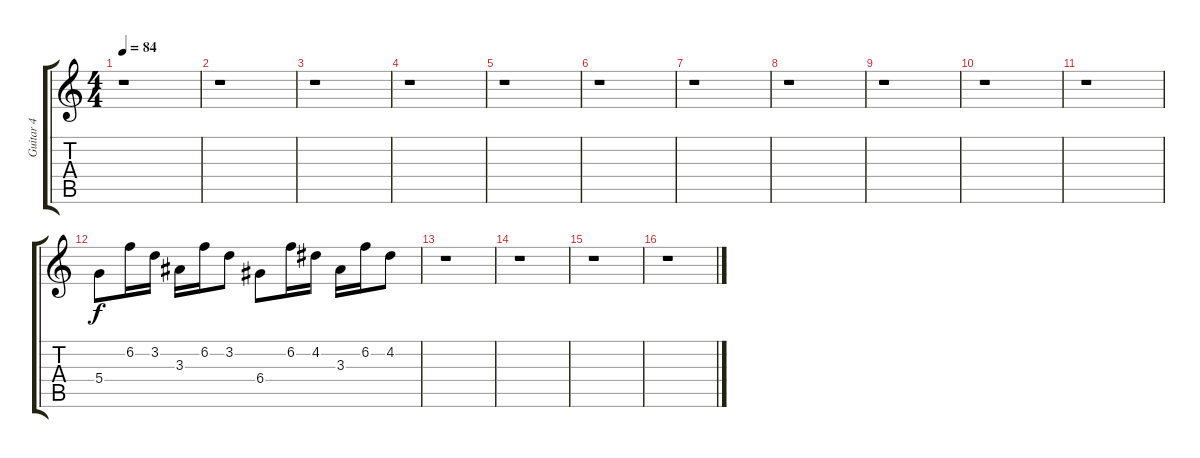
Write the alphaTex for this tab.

\track ("Guitar 4" "Guitar 4") {instrument distortionguitar}
\staff {score tabs}
\tuning (E4 B3 G3 D3 A2 E2) {hide}
\ts (4 4)
\tempo 84
\clef g2
\ks c
r.1{dy f} |
r.1 |
r.1 |
r.1 |
r.1 |
r.1 |
r.1 |
r.1 |
r.1 |
r.1 |
r.1 |
5.4.8 6.2.16 3.2.16 3.3.16 6.2.16 3.2.8 6.4.8 6.2.16 4.2.16 3.3.16 6.2.16 4.2.8 |
r.1 |
r.1 |
r.1 |
r.1
